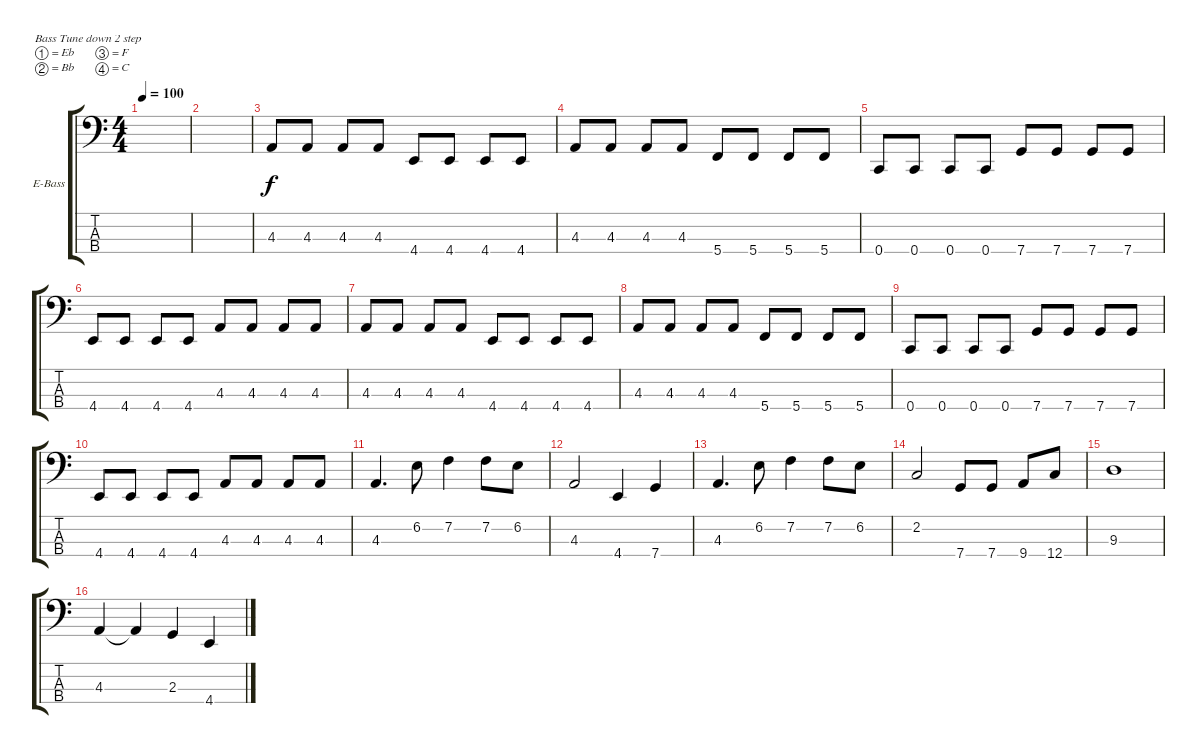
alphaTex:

\defaultSystemsLayout 4
\bracketExtendMode groupsimilarinstruments
\firstSystemTrackNameOrientation horizontal
\otherSystemsTrackNameOrientation horizontal
\track ("Басс Гитара" "E-Bass") {instrument electricbassfinger}
\staff {score tabs}
\tuning (Eb2 Bb1 F1 C1)
\ts (4 4)
\tempo 100
\clef f4
\ks c
|
|
4.3.8 4.3.8 4.3.8 4.3.8 4.4.8 4.4.8 4.4.8 4.4.8 |
4.3.8 4.3.8 4.3.8 4.3.8 5.4.8 5.4.8 5.4.8 5.4.8 |
0.4.8 0.4.8 0.4.8 0.4.8 7.4.8 7.4.8 7.4.8 7.4.8 |
4.4.8 4.4.8 4.4.8 4.4.8 4.3.8 4.3.8 4.3.8 4.3.8 |
4.3.8 4.3.8 4.3.8 4.3.8 4.4.8 4.4.8 4.4.8 4.4.8 |
4.3.8 4.3.8 4.3.8 4.3.8 5.4.8 5.4.8 5.4.8 5.4.8 |
0.4.8 0.4.8 0.4.8 0.4.8 7.4.8 7.4.8 7.4.8 7.4.8 |
4.4.8 4.4.8 4.4.8 4.4.8 4.3.8 4.3.8 4.3.8 4.3.8 |
4.3.4{d} 6.2.8 7.2.4 7.2.8 6.2.8 |
4.3.2 4.4.4 7.4.4 |
4.3.4{d} 6.2.8 7.2.4 7.2.8 6.2.8 |
2.2.2 7.4.8 7.4.8 9.4.8 12.4.8 |
9.3.1 |
4.3.4 4.3{t}.4 2.3.4 4.4.4
